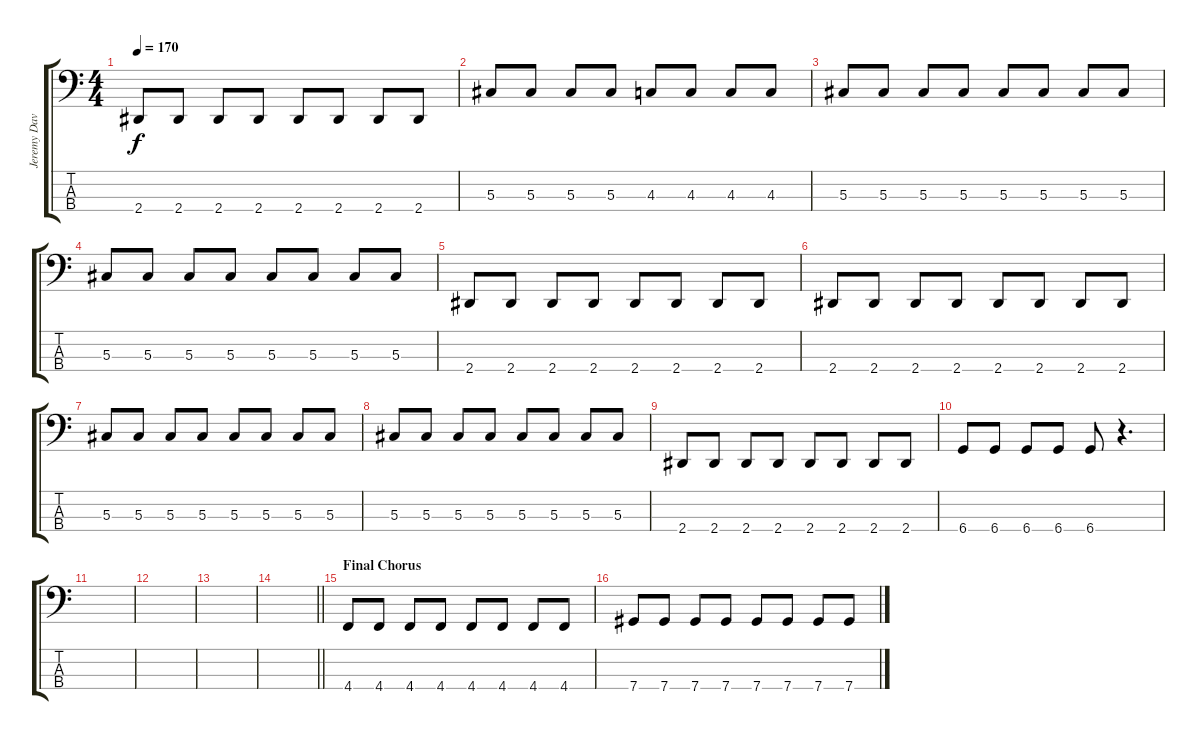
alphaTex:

\track ("Jeremy Davis (Bass)" "Jeremy Dav") {instrument electricbassfinger}
\staff {score tabs}
\tuning (Gb2 Db2 Ab1 Db1) {hide}
\ts (4 4)
\tempo 170
\clef f4
\ks c
2.4.8{dy f} 2.4.8 2.4.8 2.4.8 2.4.8 2.4.8 2.4.8 2.4.8 |
5.3.8 5.3.8 5.3.8 5.3.8 4.3.8 4.3.8 4.3.8 4.3.8 |
5.3.8 5.3.8 5.3.8 5.3.8 5.3.8 5.3.8 5.3.8 5.3.8 |
5.3.8 5.3.8 5.3.8 5.3.8 5.3.8 5.3.8 5.3.8 5.3.8 |
2.4.8 2.4.8 2.4.8 2.4.8 2.4.8 2.4.8 2.4.8 2.4.8 |
2.4.8 2.4.8 2.4.8 2.4.8 2.4.8 2.4.8 2.4.8 2.4.8 |
5.3.8 5.3.8 5.3.8 5.3.8 5.3.8 5.3.8 5.3.8 5.3.8 |
5.3.8 5.3.8 5.3.8 5.3.8 5.3.8 5.3.8 5.3.8 5.3.8 |
2.4.8 2.4.8 2.4.8 2.4.8 2.4.8 2.4.8 2.4.8 2.4.8 |
6.4.8 6.4.8 6.4.8 6.4.8 6.4.8 r.4{d} |
|
|
|
\barLineRight lightlight
|
\section ("" "Final Chorus")
4.4.8 4.4.8 4.4.8 4.4.8 4.4.8 4.4.8 4.4.8 4.4.8 |
7.4.8 7.4.8 7.4.8 7.4.8 7.4.8 7.4.8 7.4.8 7.4.8
